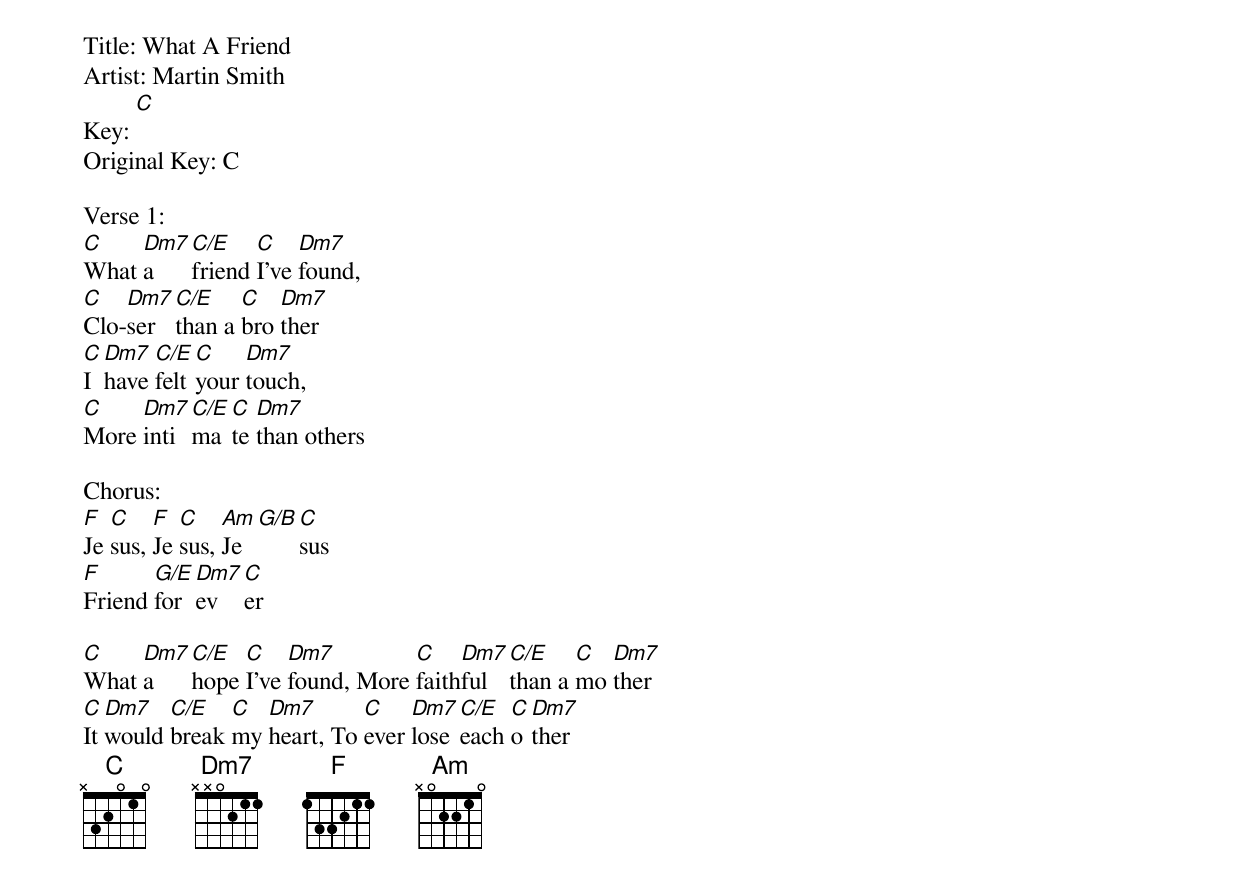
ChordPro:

Title: What A Friend
Artist: Martin Smith
Key: [C]
Original Key: C

Verse 1:
[C]What [Dm7]a [C/E]friend [C]I've [Dm7]found,
[C]Clo-[Dm7]ser [C/E]than a [C]bro [Dm7]ther
[C]I [Dm7]have [C/E]felt [C]your [Dm7]touch,
[C]More [Dm7]inti [C/E]ma[C]te [Dm7]than others

Chorus:
[F]Je [C]sus, [F]Je [C]sus, [Am]Je [G/B][C]sus
[F]Friend [G/E]for [Dm7]ev [C]er

[C]What [Dm7]a [C/E]hope [C]I've [Dm7]found, More [C]faith[Dm7]ful [C/E]than a [C]mo [Dm7]ther
[C]It [Dm7]would [C/E]break [C]my [Dm7]heart, To [C]ever [Dm7]lose [C/E]each [C]o [Dm7]ther
